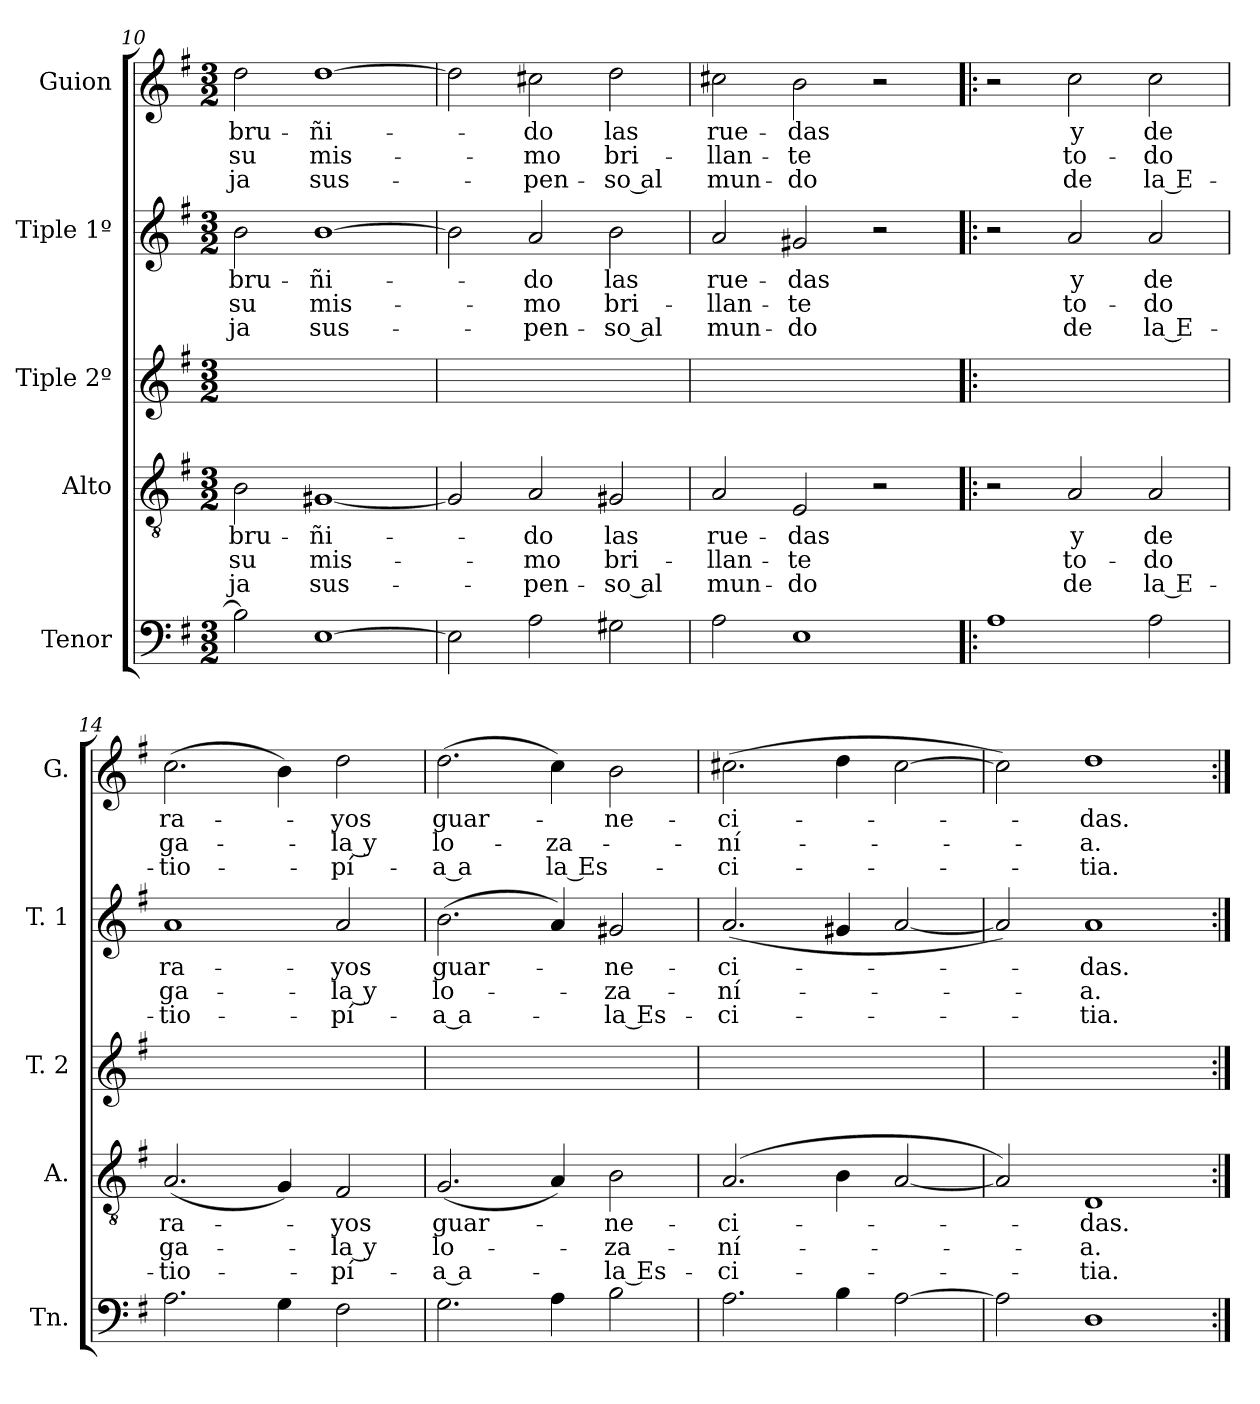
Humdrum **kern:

**kern	**kern	**text	**text	**text	**kern	**kern	**text	**text	**text	**kern	**text	**text	**text
*part5	*part4	*part4	*part4	*part4	*part3	*part2	*part2	*part2	*part2	*part1	*part1	*part1	*part1
*staff5	*staff4	*staff4	*staff4	*staff4	*staff3	*staff2	*staff2	*staff2	*staff2	*staff1	*staff1	*staff1	*staff1
*I"Tenor	*I"Alto	*	*	*	*I"Tiple 2º	*I"Tiple 1º	*	*	*	*I"Guion	*	*	*
*I'Tn.	*I'A.	*	*	*	*I'T. 2	*I'T. 1	*	*	*	*I'G.	*	*	*
*clefF4	*clefGv2	*	*	*	*clefG2	*clefG2	*	*	*	*clefG2	*	*	*
*k[f#]	*k[f#]	*	*	*	*k[f#]	*k[f#]	*	*	*	*k[f#]	*	*	*
*M3/2	*M3/2	*	*	*	*M3/2	*M3/2	*	*	*	*M3/2	*	*	*
=10	=10	=10	=10	=10	=10	=10	=10	=10	=10	=10	=10	=10	=10
2B]	2B	bru-	su	-ja	1.ryy	2b	bru-	su	-ja	2dd	bru-	su	-ja
[1E	[1G#X	-ñi-	mis-	sus-	.	[1b	-ñi-	mis-	sus-	[1dd	-ñi-	mis-	sus-
=11	=11	=11	=11	=11	=11	=11	=11	=11	=11	=11	=11	=11	=11
2E]	2G#]	.	.	.	1.ryy	2b]	.	.	.	2dd]	.	.	.
2A	2A	-do	-mo	-pen-	.	2a	-do	-mo	-pen-	2cc#X	-do	-mo	-pen-
2G#X	2G#X	las	bri-	-so al	.	2b	las	bri-	-so al	2dd	las	bri-	-so al
=12	=12	=12	=12	=12	=12	=12	=12	=12	=12	=12	=12	=12	=12
2A	2A	rue-	-llan-	mun-	1.ryy	2a	rue-	-llan-	mun-	2cc#X	rue-	-llan-	mun-
1E	2E	-das	-te	-do	.	2g#X	-das	-te	-do	2b	-das	-te	-do
.	2r	.	.	.	.	2r	.	.	.	2r	.	.	.
=13!|:	=13!|:	=13!|:	=13!|:	=13!|:	=13!|:	=13!|:	=13!|:	=13!|:	=13!|:	=13!|:	=13!|:	=13!|:	=13!|:
1A	2r	.	.	.	1.ryy	2r	.	.	.	2r	.	.	.
.	2A	y	to-	de	.	2a	y	to-	de	2cc	y	to-	de
2A	2A	de	-do	la E-	.	2a	de	-do	la E-	2cc	de	-do	la E-
=14	=14	=14	=14	=14	=14	=14	=14	=14	=14	=14	=14	=14	=14
2.A	(2.A	ra-	ga-	-tio-	1.ryy	1a	ra-	ga-	-tio-	(2.cc	ra-	ga-	-tio-
4G	4G)	.	.	.	.	.	.	.	.	4b)	.	.	.
2F#	2F#	-yos	-la y	-pí-	.	2a	-yos	-la y	-pí-	2dd	-yos	-la y	-pí-
=15	=15	=15	=15	=15	=15	=15	=15	=15	=15	=15	=15	=15	=15
2.G	(2.G	guar-	lo-	-a a-	1.ryy	(2.b	guar-	lo-	-a a-	(2.dd	guar-	lo-	-a a
4A	4A)	.	.	.	.	4a)	.	.	.	4cc)	.	-za-	la Es-
2B	2B	-ne-	-za-	-la Es-	.	2g#X	-ne-	-za-	-la Es-	2b	-ne-	.	.
=16	=16	=16	=16	=16	=16	=16	=16	=16	=16	=16	=16	=16	=16
2.A	(<2.A	-ci-	-ní-	-ci-	1.ryy	(<2.a	-ci-	-ní-	-ci-	(<2.cc#X	-ci-	-ní-	-ci-
4B	4B	.	.	.	.	4g#X	.	.	.	4dd	.	.	.
[2A	[2A	.	.	.	.	[2a	.	.	.	[2cc#	.	.	.
=17	=17	=17	=17	=17	=17	=17	=17	=17	=17	=17	=17	=17	=17
2A]	2A])	.	.	.	1.ryy	2a])	.	.	.	2cc#])	.	.	.
1D	1D	-das.	-a.	-tia.	.	1a	-das.	-a.	-tia.	1dd	-das.	-a.	-tia.
=:|!	=:|!	=:|!	=:|!	=:|!	=:|!	=:|!	=:|!	=:|!	=:|!	=:|!	=:|!	=:|!	=:|!
*-	*-	*-	*-	*-	*-	*-	*-	*-	*-	*-	*-	*-	*-
